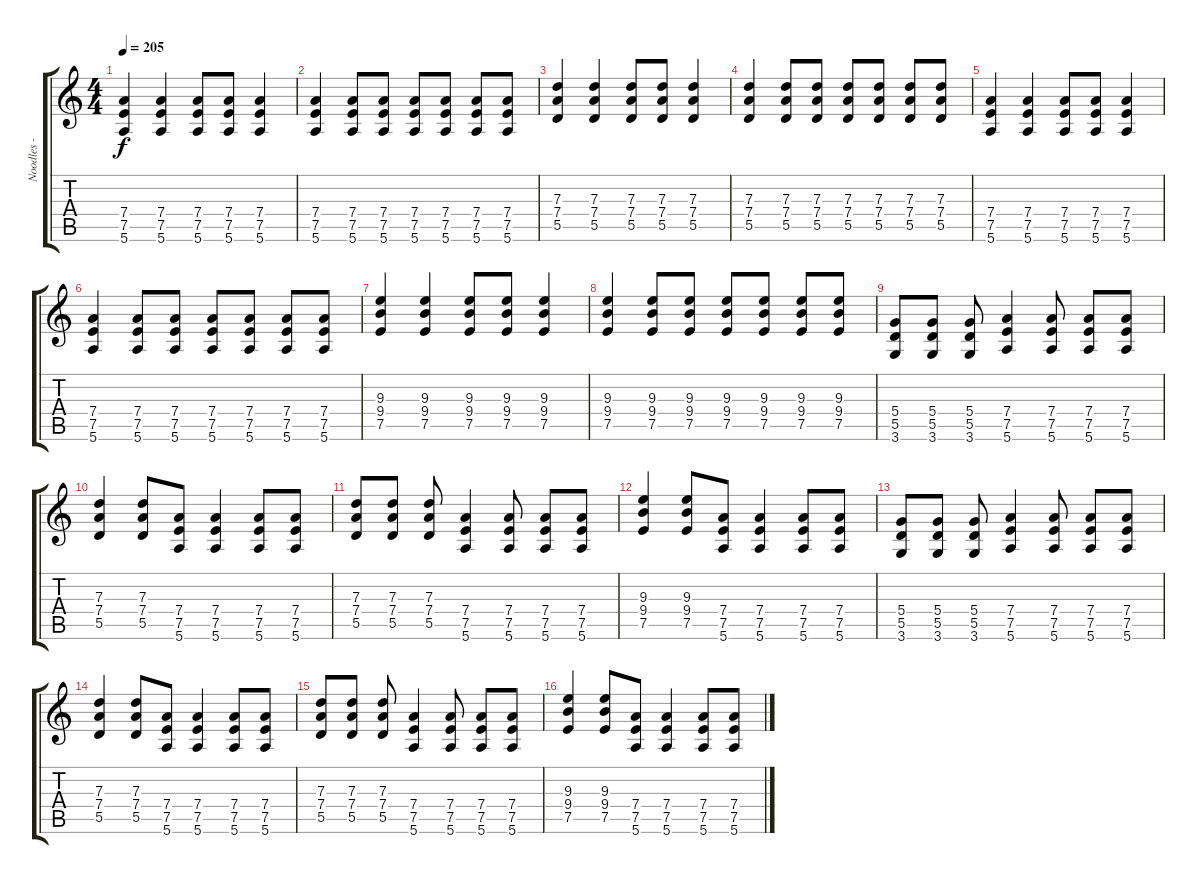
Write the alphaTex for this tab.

\track ("Noodles - Guitar" "Noodles - ") {instrument electricguitarmuted}
\staff {score tabs}
\tuning (E4 B3 G3 D3 A2 E2) {hide}
\ts (4 4)
\tempo 205
\clef g2
\ks c
(7.4 7.5 5.6).4{dy f} (7.4 7.5 5.6).4 (7.4 7.5 5.6).8 (7.4 7.5 5.6).8 (7.4 7.5 5.6).4 |
(7.4 7.5 5.6).4 (7.4 7.5 5.6).8 (7.4 7.5 5.6).8 (7.4 7.5 5.6).8 (7.4 7.5 5.6).8 (7.4 7.5 5.6).8 (7.4 7.5 5.6).8 |
(7.3 7.4 5.5).4 (7.3 7.4 5.5).4 (7.3 7.4 5.5).8 (7.3 7.4 5.5).8 (7.3 7.4 5.5).4 |
(7.3 7.4 5.5).4 (7.3 7.4 5.5).8 (7.3 7.4 5.5).8 (7.3 7.4 5.5).8 (7.3 7.4 5.5).8 (7.3 7.4 5.5).8 (7.3 7.4 5.5).8 |
(7.4 7.5 5.6).4 (7.4 7.5 5.6).4 (7.4 7.5 5.6).8 (7.4 7.5 5.6).8 (7.4 7.5 5.6).4 |
(7.4 7.5 5.6).4 (7.4 7.5 5.6).8 (7.4 7.5 5.6).8 (7.4 7.5 5.6).8 (7.4 7.5 5.6).8 (7.4 7.5 5.6).8 (7.4 7.5 5.6).8 |
(9.3 9.4 7.5).4 (9.3 9.4 7.5).4 (9.3 9.4 7.5).8 (9.3 9.4 7.5).8 (9.3 9.4 7.5).4 |
(9.3 9.4 7.5).4 (9.3 9.4 7.5).8 (9.3 9.4 7.5).8 (9.3 9.4 7.5).8 (9.3 9.4 7.5).8 (9.3 9.4 7.5).8 (9.3 9.4 7.5).8 |
(5.4 5.5 3.6).8{volume 16 instrument distortionguitar} (5.4 5.5 3.6).8 (5.4 5.5 3.6).8 (7.4 7.5 5.6).4 (7.4 7.5 5.6).8 (7.4 7.5 5.6).8 (7.4 7.5 5.6).8 |
(7.3 7.4 5.5).4 (7.3 7.4 5.5).8 (7.4 7.5 5.6).8 (7.4 7.5 5.6).4 (7.4 7.5 5.6).8 (7.4 7.5 5.6).8 |
(7.3 7.4 5.5).8 (7.3 7.4 5.5).8 (7.3 7.4 5.5).8 (7.4 7.5 5.6).4 (7.4 7.5 5.6).8 (7.4 7.5 5.6).8 (7.4 7.5 5.6).8 |
(9.3 9.4 7.5).4 (9.3 9.4 7.5).8 (7.4 7.5 5.6).8 (7.4 7.5 5.6).4 (7.4 7.5 5.6).8 (7.4 7.5 5.6).8 |
(5.4 5.5 3.6).8{volume 16 instrument distortionguitar} (5.4 5.5 3.6).8 (5.4 5.5 3.6).8 (7.4 7.5 5.6).4 (7.4 7.5 5.6).8 (7.4 7.5 5.6).8 (7.4 7.5 5.6).8 |
(7.3 7.4 5.5).4 (7.3 7.4 5.5).8 (7.4 7.5 5.6).8 (7.4 7.5 5.6).4 (7.4 7.5 5.6).8 (7.4 7.5 5.6).8 |
(7.3 7.4 5.5).8 (7.3 7.4 5.5).8 (7.3 7.4 5.5).8 (7.4 7.5 5.6).4 (7.4 7.5 5.6).8 (7.4 7.5 5.6).8 (7.4 7.5 5.6).8 |
(9.3 9.4 7.5).4 (9.3 9.4 7.5).8 (7.4 7.5 5.6).8 (7.4 7.5 5.6).4 (7.4 7.5 5.6).8 (7.4 7.5 5.6).8
